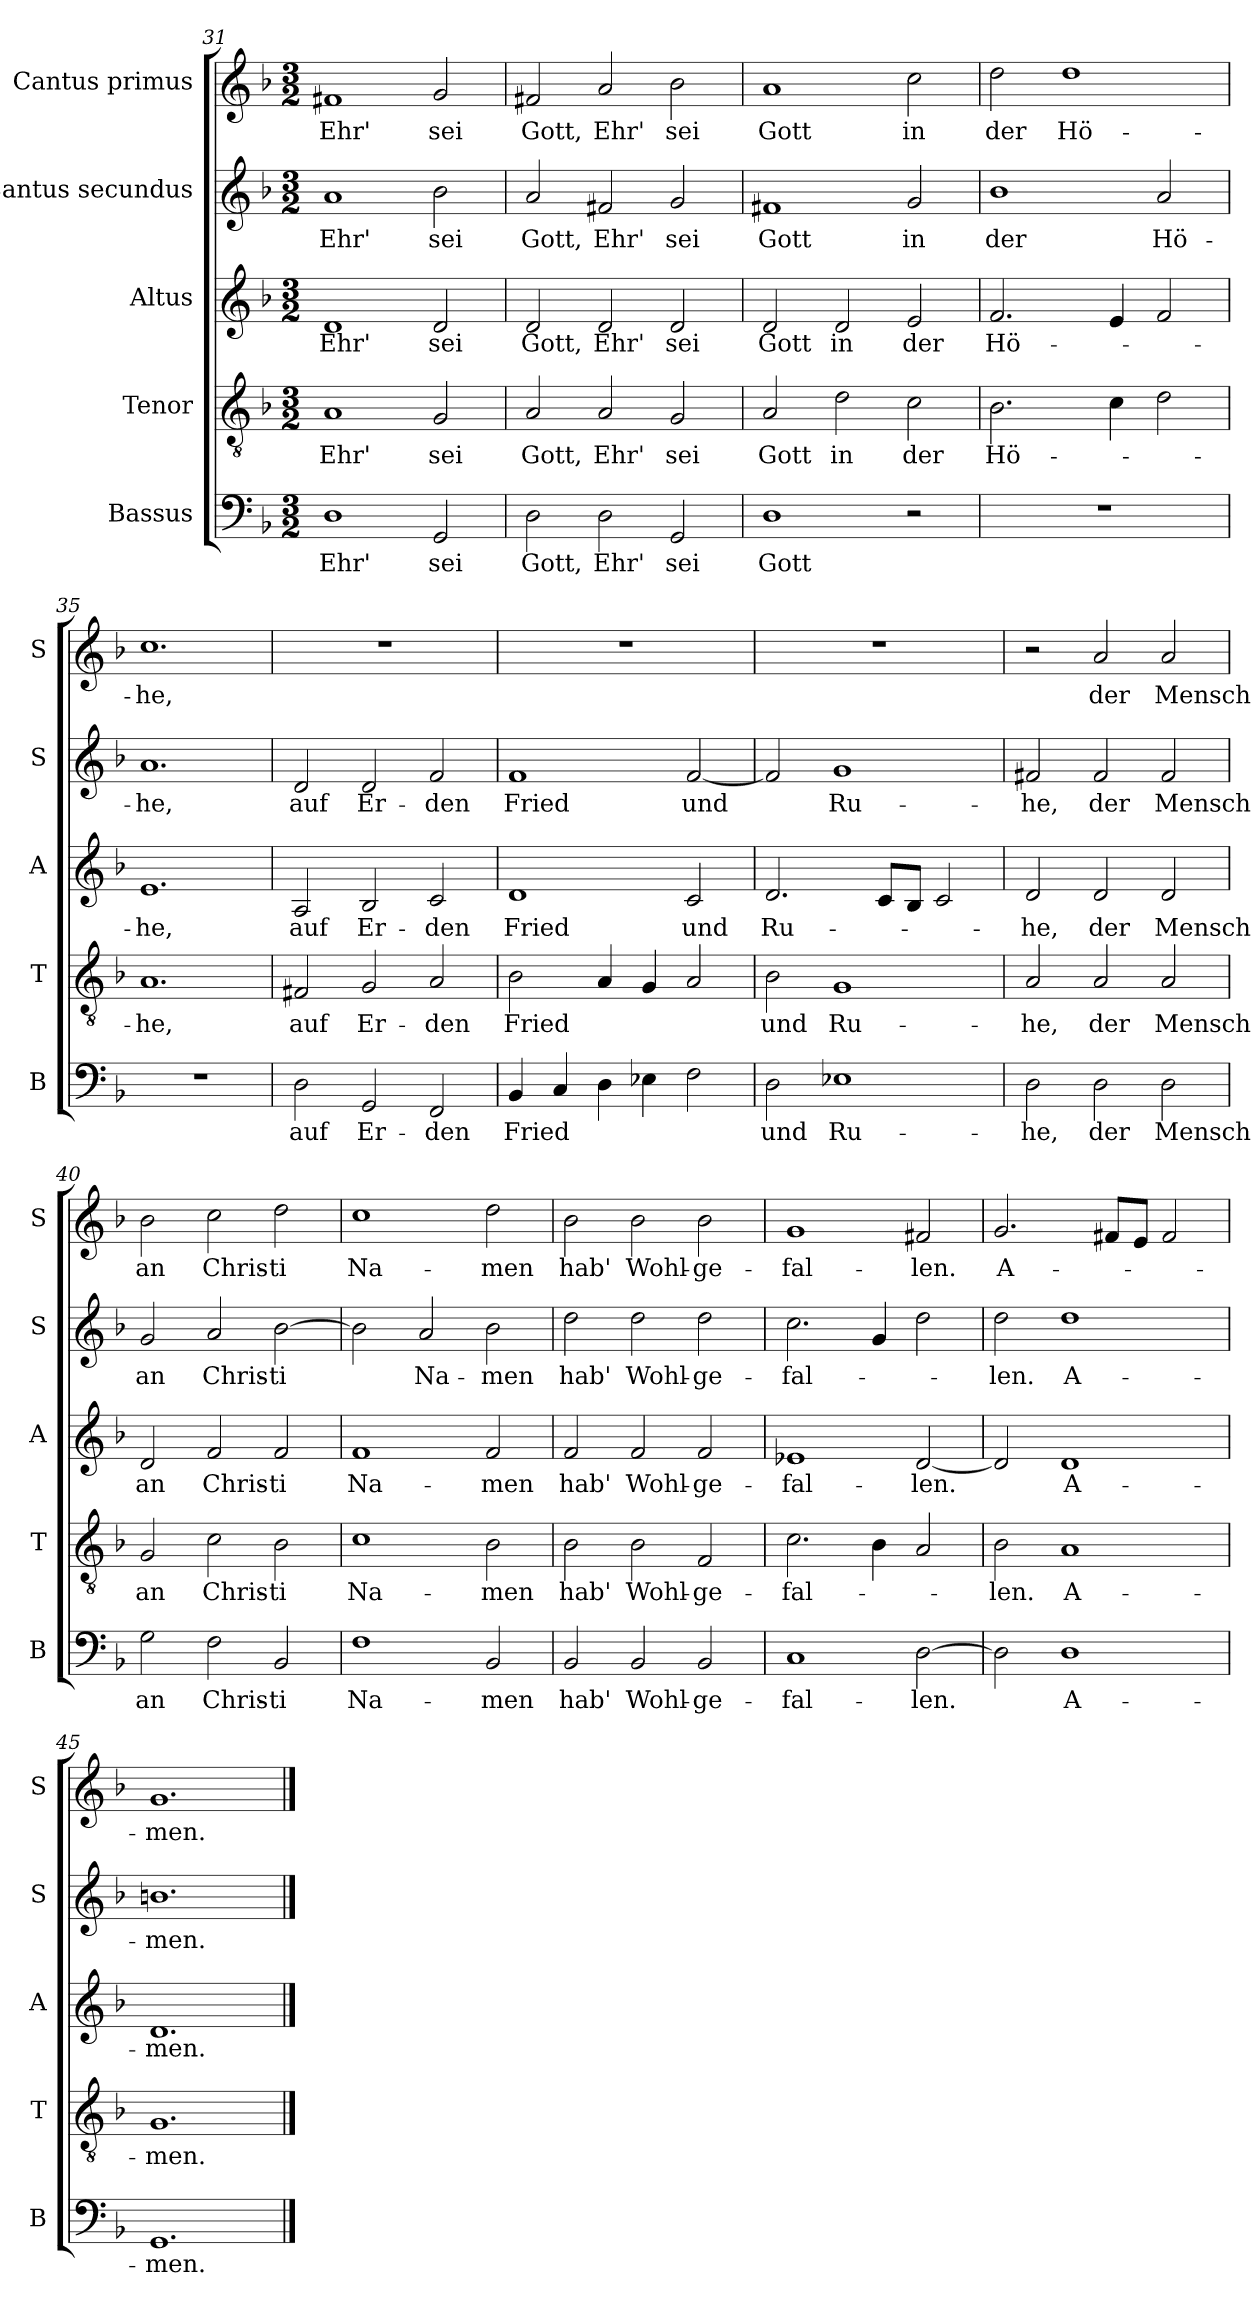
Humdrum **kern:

**kern	**text	**kern	**text	**kern	**text	**kern	**text	**kern	**text
*part5	*part5	*part4	*part4	*part3	*part3	*part2	*part2	*part1	*part1
*staff5	*staff5	*staff4	*staff4	*staff3	*staff3	*staff2	*staff2	*staff1	*staff1
*I"Bassus	*	*I"Tenor	*	*I"Altus	*	*I"Cantus secundus	*	*I"Cantus primus	*
*I'B	*	*I'T	*	*I'A	*	*I'S	*	*I'S	*
*clefF4	*	*clefGv2	*	*clefG2	*	*clefG2	*	*clefG2	*
*k[b-]	*	*k[b-]	*	*k[b-]	*	*k[b-]	*	*k[b-]	*
*F:	*	*F:	*	*F:	*	*F:	*	*F:	*
*M3/2	*	*M3/2	*	*M3/2	*	*M3/2	*	*M3/2	*
=31	=31	=31	=31	=31	=31	=31	=31	=31	=31
!	!LO:LY:b	!	!LO:LY:b	!	!LO:LY:b	!	!LO:LY:b	!	!LO:LY:b
1D	Ehr'	1A	Ehr'	1d	Ehr'	1a	Ehr'	1f#X	Ehr'
!	!LO:LY:b	!	!LO:LY:b	!	!LO:LY:b	!	!LO:LY:b	!	!LO:LY:b
2GG/	sei	2G/	sei	2d/	sei	2b-\	sei	2g/	sei
=32	=32	=32	=32	=32	=32	=32	=32	=32	=32
!	!LO:LY:b	!	!LO:LY:b	!	!LO:LY:b	!	!LO:LY:b	!	!LO:LY:b
2D\	Gott,	2A/	Gott,	2d/	Gott,	2a/	Gott,	2f#X/	Gott,
!	!LO:LY:b	!	!LO:LY:b	!	!LO:LY:b	!	!LO:LY:b	!	!LO:LY:b
2D\	Ehr'	2A/	Ehr'	2d/	Ehr'	2f#X/	Ehr'	2a/	Ehr'
!	!LO:LY:b	!	!LO:LY:b	!	!LO:LY:b	!	!LO:LY:b	!	!LO:LY:b
2GG/	sei	2G/	sei	2d/	sei	2g/	sei	2b-\	sei
=33	=33	=33	=33	=33	=33	=33	=33	=33	=33
!	!LO:LY:b	!	!LO:LY:b	!	!LO:LY:b	!	!LO:LY:b	!	!LO:LY:b
1D	Gott	2A/	Gott	2d/	Gott	1f#X	Gott	1a	Gott
!	!	!	!LO:LY:b	!	!LO:LY:b	!	!	!	!
.	.	2d\	in	2d/	in	.	.	.	.
!	!	!	!LO:LY:b	!	!LO:LY:b	!	!LO:LY:b	!	!LO:LY:b
2r	.	2c\	der	2e/	der	2g/	in	2cc\	in
=34	=34	=34	=34	=34	=34	=34	=34	=34	=34
!	!	!	!LO:LY:b	!	!LO:LY:b	!	!LO:LY:b	!	!LO:LY:b
1.r	.	2.B-\	Hö-	2.f/	Hö-	1b-	der	2dd\	der
!	!	!	!	!	!	!	!	!	!LO:LY:b
.	.	.	.	.	.	.	.	1dd	Hö-
.	.	4c\	.	4e/	.	.	.	.	.
!	!	!	!	!	!	!	!LO:LY:b	!	!
.	.	2d\	.	2f/	.	2a/	Hö-	.	.
!!LO:LB:g=z
=35	=35	=35	=35	=35	=35	=35	=35	=35	=35
!	!	!	!LO:LY:b	!	!LO:LY:b	!	!LO:LY:b	!	!LO:LY:b
1.r	.	1.A	-he,	1.e	-he,	1.a	-he,	1.cc	-he,
=36	=36	=36	=36	=36	=36	=36	=36	=36	=36
!	!LO:LY:b	!	!LO:LY:b	!	!LO:LY:b	!	!LO:LY:b	!	!
2D\	auf	2F#X/	auf	2A/	auf	2d/	auf	1.r	.
!	!LO:LY:b	!	!LO:LY:b	!	!LO:LY:b	!	!LO:LY:b	!	!
2GG/	Er-	2G/	Er-	2B-/	Er-	2d/	Er-	.	.
!	!LO:LY:b	!	!LO:LY:b	!	!LO:LY:b	!	!LO:LY:b	!	!
2FF/	-den	2A/	-den	2c/	-den	2f/	-den	.	.
=37	=37	=37	=37	=37	=37	=37	=37	=37	=37
!	!LO:LY:b	!	!LO:LY:b	!	!LO:LY:b	!	!LO:LY:b	!	!
4BB-/	Fried	2B-\	Fried	1d	Fried	1f	Fried	1.r	.
4C/	.	.	.	.	.	.	.	.	.
4D\	.	4A/	.	.	.	.	.	.	.
4E-X\	.	4G/	.	.	.	.	.	.	.
!	!	!	!	!	!LO:LY:b	!	!LO:LY:b	!	!
2F\	.	2A/	.	2c/	und	[2f/	und	.	.
=38	=38	=38	=38	=38	=38	=38	=38	=38	=38
!	!LO:LY:b	!	!LO:LY:b	!	!LO:LY:b	!	!	!	!
2D\	und	2B-\	und	2.d/	Ru-	2f/]	.	1.r	.
!	!LO:LY:b	!	!LO:LY:b	!	!	!	!LO:LY:b	!	!
1E-X	Ru-	1G	Ru-	.	.	1g	Ru-	.	.
.	.	.	.	8c/L	.	.	.	.	.
.	.	.	.	8B-/J	.	.	.	.	.
.	.	.	.	2c/	.	.	.	.	.
!!LO:PB:g=z
=39	=39	=39	=39	=39	=39	=39	=39	=39	=39
!	!LO:LY:b	!	!LO:LY:b	!	!LO:LY:b	!	!LO:LY:b	!	!
2D\	-he,	2A/	-he,	2d/	-he,	2f#X/	-he,	2r	.
!	!LO:LY:b	!	!LO:LY:b	!	!LO:LY:b	!	!LO:LY:b	!	!LO:LY:b
2D\	der	2A/	der	2d/	der	2f#/	der	2a/	der
!	!LO:LY:b	!	!LO:LY:b	!	!LO:LY:b	!	!LO:LY:b	!	!LO:LY:b
2D\	Mensch	2A/	Mensch	2d/	Mensch	2f#/	Mensch	2a/	Mensch
=40	=40	=40	=40	=40	=40	=40	=40	=40	=40
!	!LO:LY:b	!	!LO:LY:b	!	!LO:LY:b	!	!LO:LY:b	!	!LO:LY:b
2G\	an	2G/	an	2d/	an	2g/	an	2b-\	an
!	!LO:LY:b	!	!LO:LY:b	!	!LO:LY:b	!	!LO:LY:b	!	!LO:LY:b
2F\	Chris-	2c\	Chris-	2f/	Chris-	2a/	Chris-	2cc\	Chris-
!	!LO:LY:b	!	!LO:LY:b	!	!LO:LY:b	!	!LO:LY:b	!	!LO:LY:b
2BB-/	-ti	2B-\	-ti	2f/	-ti	[2b-\	-ti	2dd\	-ti
=41	=41	=41	=41	=41	=41	=41	=41	=41	=41
!	!LO:LY:b	!	!LO:LY:b	!	!LO:LY:b	!	!	!	!LO:LY:b
1F	Na-	1c	Na-	1f	Na-	2b-\]	.	1cc	Na-
!	!	!	!	!	!	!	!LO:LY:b	!	!
.	.	.	.	.	.	2a/	Na-	.	.
!	!LO:LY:b	!	!LO:LY:b	!	!LO:LY:b	!	!LO:LY:b	!	!LO:LY:b
2BB-/	-men	2B-\	-men	2f/	-men	2b-\	-men	2dd\	-men
=42	=42	=42	=42	=42	=42	=42	=42	=42	=42
!	!LO:LY:b	!	!LO:LY:b	!	!LO:LY:b	!	!LO:LY:b	!	!LO:LY:b
2BB-/	hab'	2B-\	hab'	2f/	hab'	2dd\	hab'	2b-\	hab'
!	!LO:LY:b	!	!LO:LY:b	!	!LO:LY:b	!	!LO:LY:b	!	!LO:LY:b
2BB-/	Wohl-	2B-\	Wohl-	2f/	Wohl-	2dd\	Wohl-	2b-\	Wohl-
!	!LO:LY:b	!	!LO:LY:b	!	!LO:LY:b	!	!LO:LY:b	!	!LO:LY:b
2BB-/	-ge-	2F/	-ge-	2f/	-ge-	2dd\	-ge-	2b-\	-ge-
!!LO:LB:g=z
=43	=43	=43	=43	=43	=43	=43	=43	=43	=43
!	!LO:LY:b	!	!LO:LY:b	!	!LO:LY:b	!	!LO:LY:b	!	!LO:LY:b
1C	-fal-	2.c\	-fal-	1e-X	-fal-	2.cc\	-fal-	1g	-fal-
.	.	4B-\	.	.	.	4g/	.	.	.
!	!LO:LY:b	!	!	!	!LO:LY:b	!	!	!	!LO:LY:b
[2D\	-len.	2A/	.	[2d/	-len.	2dd\	.	2f#X/	-len.
=44	=44	=44	=44	=44	=44	=44	=44	=44	=44
!	!	!	!LO:LY:b	!	!	!	!LO:LY:b	!	!LO:LY:b
2D\]	.	2B-\	-len.	2d/]	.	2dd\	-len.	2.g/	A-
!	!LO:LY:b	!	!LO:LY:b	!	!LO:LY:b	!	!LO:LY:b	!	!
1D	A-	1A	A-	1d	A-	1dd	A-	.	.
.	.	.	.	.	.	.	.	8f#X/L	.
.	.	.	.	.	.	.	.	8e/J	.
.	.	.	.	.	.	.	.	2f#/	.
=45	=45	=45	=45	=45	=45	=45	=45	=45	=45
!	!LO:LY:b	!	!LO:LY:b	!	!LO:LY:b	!	!LO:LY:b	!	!LO:LY:b
1.GG	-men.	1.G	-men.	1.d	-men.	1.bn	-men.	1.g	-men.
==	==	==	==	==	==	==	==	==	==
*-	*-	*-	*-	*-	*-	*-	*-	*-	*-
